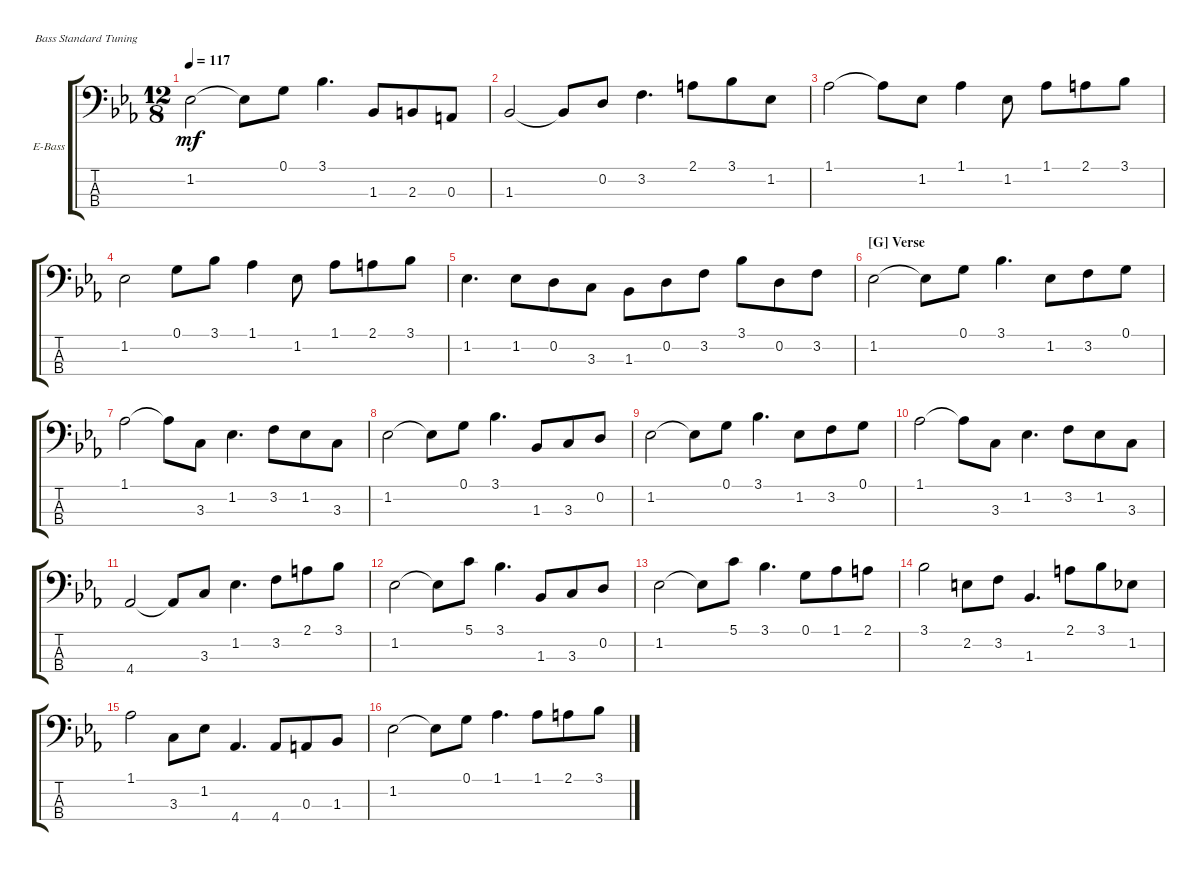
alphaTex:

\defaultSystemsLayout 4
\bracketExtendMode groupsimilarinstruments
\firstSystemTrackNameOrientation horizontal
\otherSystemsTrackNameOrientation horizontal
\track ("Electric Bass" "E-Bass") {instrument electricbassfinger}
\staff {score tabs}
\tuning (G2 D2 A1 E1)
\ts (12 8)
\tempo 117
\clef f4
\ks eb
1.2.2{dy mf} 1.2{t}.8 0.1.8 3.1.4{d} 1.3.8 2.3.8 0.3.8 |
1.3.2 1.3{t}.8 0.2.8 3.2.4{d} 2.1.8 3.1.8 1.2.8 |
1.1.2 1.1{t}.8 1.2.8 1.1.4 1.2.8 1.1.8 2.1.8 3.1.8 |
1.2.2 0.1.8 3.1.8 1.1.4 1.2.8 1.1.8 2.1.8 3.1.8 |
1.2.4{d} 1.2.8 0.2.8 3.3.8 1.3.8 0.2.8 3.2.8 3.1.8 0.2.8 3.2.8 |
\section ("G" "Verse")
1.2.2 1.2{t}.8 0.1.8 3.1.4{d} 1.2.8 3.2.8 0.1.8 |
1.1.2 1.1{t}.8 3.3.8 1.2.4{d} 3.2.8 1.2.8 3.3.8 |
1.2.2 1.2{t}.8 0.1.8 3.1.4{d} 1.3.8 3.3.8 0.2.8 |
1.2.2 1.2{t}.8 0.1.8 3.1.4{d} 1.2.8 3.2.8 0.1.8 |
1.1.2 1.1{t}.8 3.3.8 1.2.4{d} 3.2.8 1.2.8 3.3.8 |
4.4.2 4.4{t}.8 3.3.8 1.2.4{d} 3.2.8 2.1.8 3.1.8 |
1.2.2 1.2{t}.8 5.1.8 3.1.4{d} 1.3.8 3.3.8 0.2.8 |
1.2.2 1.2{t}.8 5.1.8 3.1.4{d} 0.1.8 1.1.8 2.1.8 |
3.1.2 2.2.8 3.2.8 1.3.4{d} 2.1.8 3.1.8 1.2.8 |
1.1.2 3.3.8 1.2.8 4.4.4{d} 4.4.8 0.3.8 1.3.8 |
1.2.2 1.2{t}.8 0.1.8 1.1.4{d} 1.1.8 2.1.8 3.1.8
